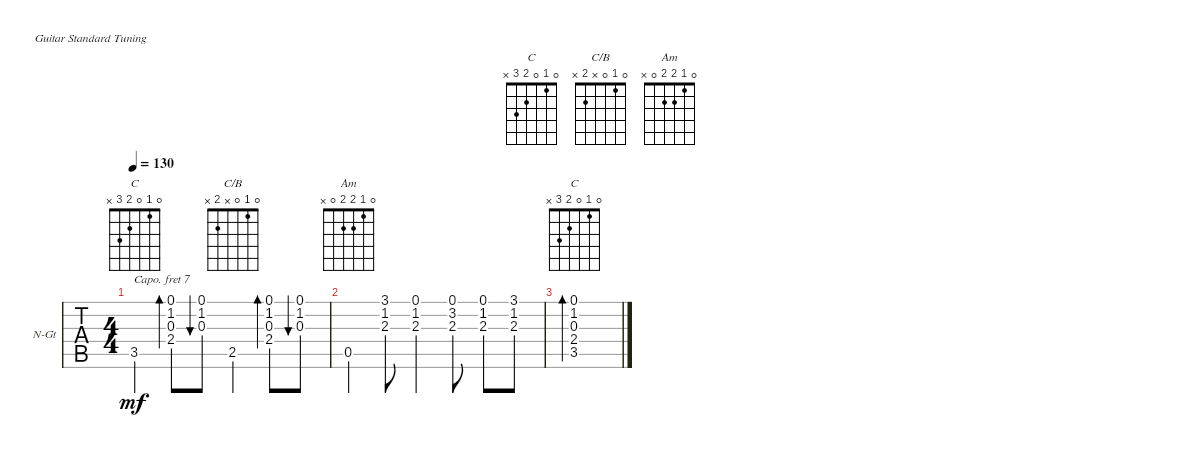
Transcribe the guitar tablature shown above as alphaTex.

\bracketExtendMode groupsimilarinstruments
\firstSystemTrackNameOrientation horizontal
\otherSystemsTrackNameOrientation horizontal
\chordDiagramsInScore
\track ("Guitar" "N-Gt") {instrument acousticguitarnylon}
\staff {tabs}
\capo 7
\tuning (E4 B3 G3 D3 A2 E2)
\chord ("C" 0 1 0 2 3 x)
\chord ("C/B" 0 1 0 x 2 x)
\chord ("Am" 0 1 2 2 0 x)
\ts (4 4)
\tempo 130
\clef g2
\ks c
3.5.4{ch "C" dy mf} (2.4 0.3 1.2 0.1).8{bd 44} (0.1 1.2 0.3).8{bu 44} 2.5.4{ch "C/B"} (2.4 0.3 1.2 0.1).8{bd 44} (0.1 1.2 0.3).8{bu 44} |
0.5.4{ch "Am"} (2.3 1.2 3.1).8 (0.1 1.2 2.3).4 (2.3 3.2 0.1).8 (0.1 1.2 2.3).8 (3.1 1.2 2.3).8 |
(3.5 2.4 0.3 1.2 0.1).1{bd 389 ch "C"}
